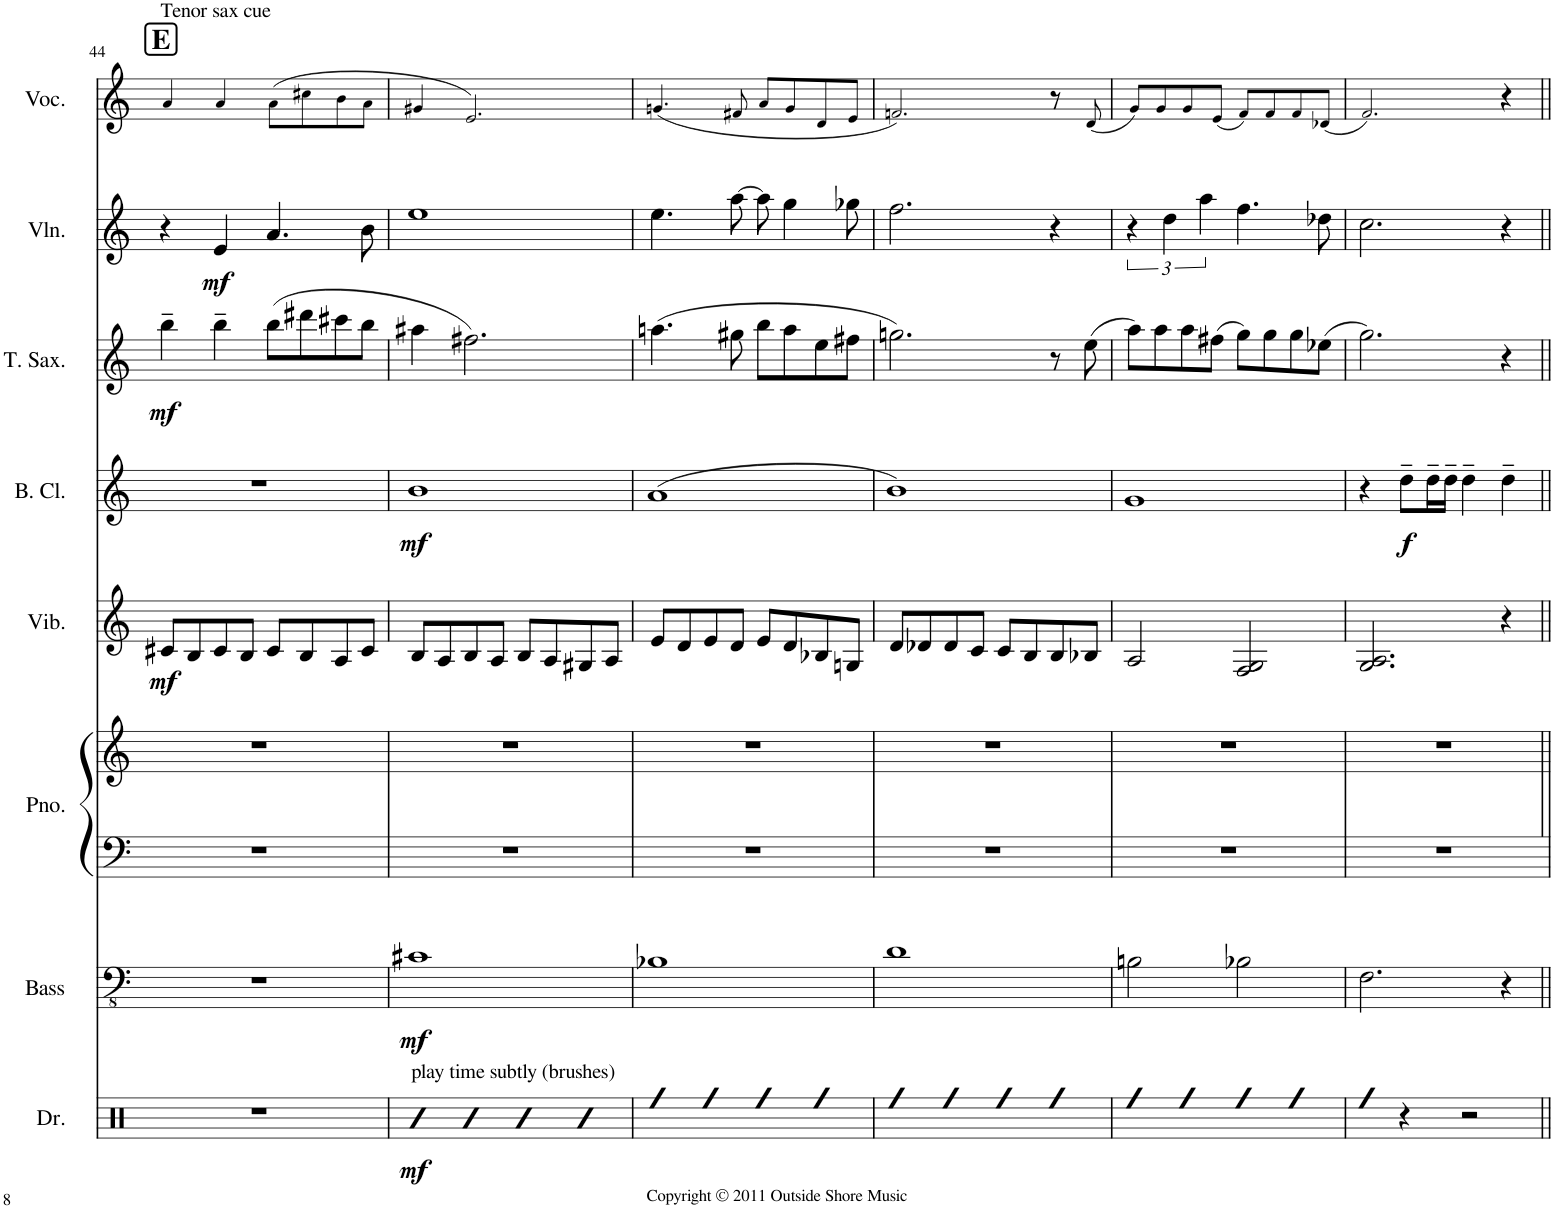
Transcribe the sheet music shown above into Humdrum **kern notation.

**kern	**dynam	**kern	**dynam	**kern	**kern	**kern	**dynam	**kern	**dynam	**kern	**dynam	**kern	**dynam	**kern
*part8	*part8	*part7	*part7	*part6	*part6	*part5	*part5	*part4	*part4	*part3	*part3	*part2	*part2	*part1
*staff9	*staff9	*staff8	*staff8	*staff7	*staff6	*staff5	*staff5	*staff4	*staff4	*staff3	*staff3	*staff2	*staff2	*staff1
*I"Drums	*	*I"Bass	*	*I"Piano	*	*I"Vibraphone	*	*I"Bass Clarinet	*	*I"Tenor Saxophone	*	*I"Violin	*	*I"Voice
*I'Dr.	*	*I'Bass	*	*I'Pno.	*	*I'Vib.	*	*I'B. Cl.	*	*I'T. Sax.	*	*I'Vln.	*	*I'Voc.
!!LO:PB:g=z
*clefX	*	*clefFv4	*	*clefF4	*clefG2	*clefG2	*	*clefG2	*	*clefG2	*	*clefG2	*	*clefG2
*	*	*Trd7c12	*	*	*	*	*	*Trd8c14	*	*Trd8c14	*	*	*	*
*k[]	*	*k[]	*	*k[]	*k[]	*k[]	*	*k[]	*	*k[]	*	*k[]	*	*k[]
*M4/4	*	*M4/4	*	*M4/4	*M4/4	*M4/4	*	*M4/4	*	*M4/4	*	*M4/4	*	*M4/4
=44	=44	=44	=44	=44	=44	=44	=44	=44	=44	=44	=44	=44	=44	=44
!	!	!	!	!	!	!	!	!	!	!	!	!	!	!LO:TX:a:B:t=E
!	!	!	!	!	!	!	!	!	!	!	!	!	!	!LO:TX:a:t=Tenor sax cue
!	!	!	!	!	!	!	!LO:DY:b	!	!	!	!LO:DY:b	!	!	!
1r	.	1r	.	1r	1r	8c#X/L	mf	1r	.	4bb~\	mf	4r	.	4a!/
.	.	.	.	.	.	8B/	.	.	.	.	.	.	.	.
!	!	!	!	!	!	!	!	!	!	!	!	!	!LO:DY:b	!
.	.	.	.	.	.	8c#/	.	.	.	4bb~\	.	4e/	mf	4a!/
.	.	.	.	.	.	8B/J	.	.	.	.	.	.	.	.
.	.	.	.	.	.	8c#/L	.	.	.	(8bb\L	.	4.a/	.	(8a!\L
.	.	.	.	.	.	8B/	.	.	.	8ddd#X\	.	.	.	8cc#X!\
.	.	.	.	.	.	8A/	.	.	.	8ccc#X\	.	.	.	8b!\
.	.	.	.	.	.	8c#/J	.	.	.	8bb\J	.	8b\	.	8a!\J
=45	=45	=45	=45	=45	=45	=45	=45	=45	=45	=45	=45	=45	=45	=45
!LO:TX:a:t=play time subtly (brushes)	!	!	!	!	!	!	!	!	!	!	!	!	!	!
!	!LO:DY:b	!	!LO:DY:b	!	!	!	!	!	!LO:DY:b	!	!	!	!	!
4R	mf	1C#X	mf	1r	1r	8B/L	.	1b	mf	4aa#X\	.	1ee	.	4g#X!/
.	.	.	.	.	.	8A/	.	.	.	.	.	.	.	.
4R	.	.	.	.	.	8B/	.	.	.	2.ff#X\)	.	.	.	2.e!/)
.	.	.	.	.	.	8A/J	.	.	.	.	.	.	.	.
4R	.	.	.	.	.	8B/L	.	.	.	.	.	.	.	.
.	.	.	.	.	.	8A/	.	.	.	.	.	.	.	.
4R	.	.	.	.	.	8G#X/	.	.	.	.	.	.	.	.
.	.	.	.	.	.	8A/J	.	.	.	.	.	.	.	.
=46	=46	=46	=46	=46	=46	=46	=46	=46	=46	=46	=46	=46	=46	=46
4Rff	.	1BB-X	.	1r	1r	8e/L	.	(1a	.	(4.aan\	.	4.ee\	.	(4.gn!/
.	.	.	.	.	.	8d/	.	.	.	.	.	.	.	.
4Rff	.	.	.	.	.	8e/	.	.	.	.	.	.	.	.
.	.	.	.	.	.	8d/J	.	.	.	8gg#X\	.	[8aa\	.	8f#X!/
4Rff	.	.	.	.	.	8e/L	.	.	.	8bb\L	.	8aa\]	.	8a!/L
.	.	.	.	.	.	8d/	.	.	.	8aa\	.	4gg\	.	8g!/
4Rff	.	.	.	.	.	8B-X/	.	.	.	8ee\	.	.	.	8d!/
.	.	.	.	.	.	8Gn/J	.	.	.	8ff#X\J	.	8gg-X\	.	8e!/J
=47	=47	=47	=47	=47	=47	=47	=47	=47	=47	=47	=47	=47	=47	=47
4Rff	.	1D	.	1r	1r	8d/L	.	1b)	.	2.ggn\)	.	2.ff\	.	2.fn!/)
.	.	.	.	.	.	8d-X/	.	.	.	.	.	.	.	.
4Rff	.	.	.	.	.	8d-/	.	.	.	.	.	.	.	.
.	.	.	.	.	.	8c/J	.	.	.	.	.	.	.	.
4Rff	.	.	.	.	.	8c/L	.	.	.	.	.	.	.	.
.	.	.	.	.	.	8B/	.	.	.	.	.	.	.	.
4Rff	.	.	.	.	.	8B/	.	.	.	8r	.	4r	.	8r
.	.	.	.	.	.	8B-X/J	.	.	.	(8ee\	.	.	.	(8d!/
=48	=48	=48	=48	=48	=48	=48	=48	=48	=48	=48	=48	=48	=48	=48
4Rff	.	2BBn\	.	1r	1r	2A/	.	1g	.	8aa\L)	.	6r	.	8g!/L)
.	.	.	.	.	.	.	.	.	.	8aa\	.	.	.	8g!/
.	.	.	.	.	.	.	.	.	.	.	.	6dd\	.	.
4Rff	.	.	.	.	.	.	.	.	.	8aa\	.	.	.	8g!/
.	.	.	.	.	.	.	.	.	.	.	.	6aa\	.	.
.	.	.	.	.	.	.	.	.	.	(8ff#X\J	.	.	.	(8e!/J
4Rff	.	2BB-X\	.	.	.	2F/ 2G/	.	.	.	8gg\L)	.	4.ff\	.	8f!/L)
.	.	.	.	.	.	.	.	.	.	8gg\	.	.	.	8f!/
4Rff	.	.	.	.	.	.	.	.	.	8gg\	.	.	.	8f!/
.	.	.	.	.	.	.	.	.	.	(8ee-X\J	.	8dd-X\	.	(8d-X!/J
=49	=49	=49	=49	=49	=49	=49	=49	=49	=49	=49	=49	=49	=49	=49
4Rff	.	2.FF\	.	1r	1r	2.G/ 2.A/	.	4r	.	2.gg\)	.	2.cc\	.	2.f!/)
!	!	!	!	!	!	!	!	!	!LO:DY:b	!	!	!	!	!
4r	.	.	.	.	.	.	.	8dd~\L	f	.	.	.	.	.
.	.	.	.	.	.	.	.	16dd~\L	.	.	.	.	.	.
.	.	.	.	.	.	.	.	16dd~\JJ	.	.	.	.	.	.
2r	.	.	.	.	.	.	.	4dd~\	.	.	.	.	.	.
.	.	4r	.	.	.	4r	.	4dd~\	.	4r	.	4r	.	4r
=||	=||	=||	=||	=||	=||	=||	=||	=||	=||	=||	=||	=||	=||	=||
*-	*-	*-	*-	*-	*-	*-	*-	*-	*-	*-	*-	*-	*-	*-
